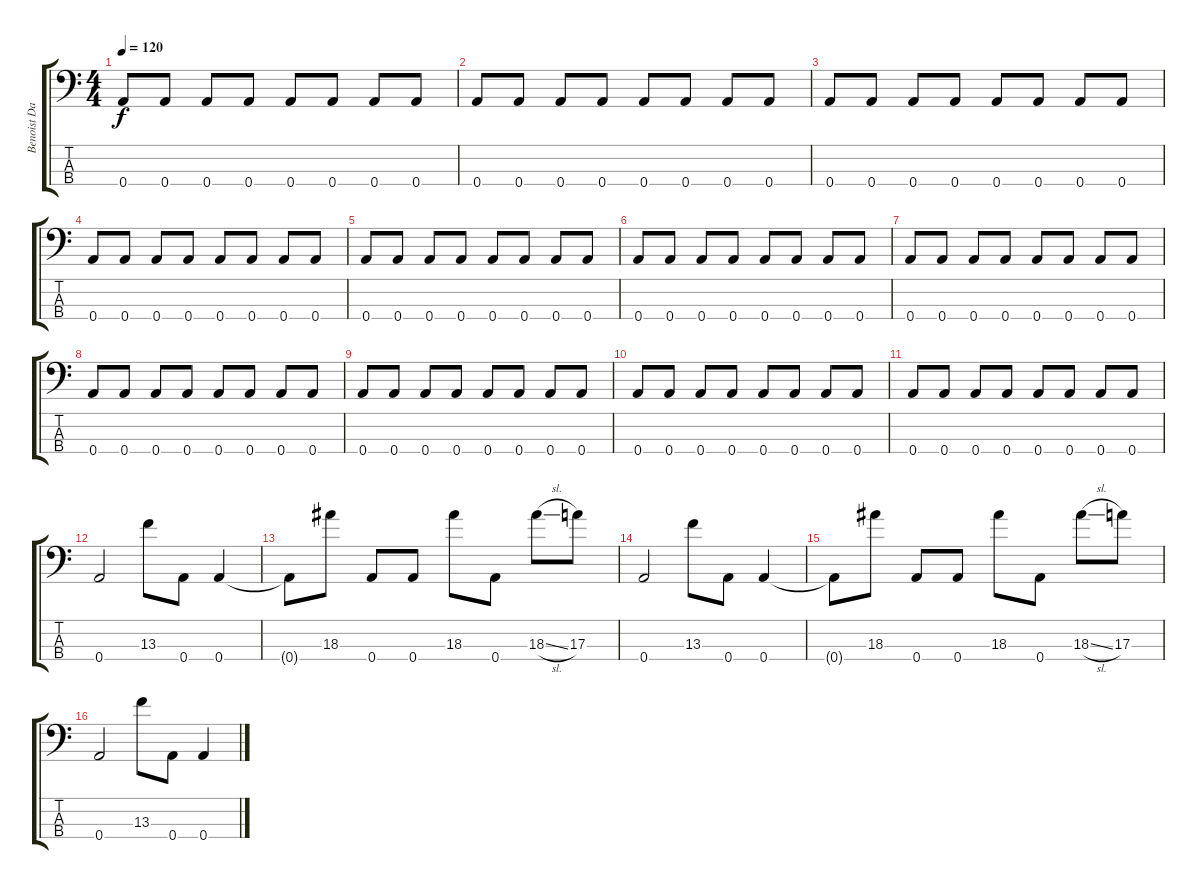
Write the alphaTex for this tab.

\track ("Benoist Danneville" "Benoist Da") {instrument electricbasspick}
\staff {score tabs}
\tuning (D3 A2 E2 A1) {hide}
\ts (4 4)
\tempo 120
\clef f4
\ks c
0.4.8{dy f} 0.4.8 0.4.8 0.4.8 0.4.8 0.4.8 0.4.8 0.4.8 |
0.4.8 0.4.8 0.4.8 0.4.8 0.4.8 0.4.8 0.4.8 0.4.8 |
0.4.8 0.4.8 0.4.8 0.4.8 0.4.8 0.4.8 0.4.8 0.4.8 |
0.4.8 0.4.8 0.4.8 0.4.8 0.4.8 0.4.8 0.4.8 0.4.8 |
0.4.8 0.4.8 0.4.8 0.4.8 0.4.8 0.4.8 0.4.8 0.4.8 |
0.4.8 0.4.8 0.4.8 0.4.8 0.4.8 0.4.8 0.4.8 0.4.8 |
0.4.8 0.4.8 0.4.8 0.4.8 0.4.8 0.4.8 0.4.8 0.4.8 |
0.4.8 0.4.8 0.4.8 0.4.8 0.4.8 0.4.8 0.4.8 0.4.8 |
0.4.8 0.4.8 0.4.8 0.4.8 0.4.8 0.4.8 0.4.8 0.4.8 |
0.4.8 0.4.8 0.4.8 0.4.8 0.4.8 0.4.8 0.4.8 0.4.8 |
0.4.8 0.4.8 0.4.8 0.4.8 0.4.8 0.4.8 0.4.8 0.4.8 |
0.4.2 13.3.8 0.4.8 0.4.4 |
0.4{t}.8 18.3.8 0.4.8 0.4.8 18.3.8 0.4.8 18.3{sl}.8 17.3.8 |
0.4.2 13.3.8 0.4.8 0.4.4 |
0.4{t}.8 18.3.8 0.4.8 0.4.8 18.3.8 0.4.8 18.3{sl}.8 17.3.8 |
0.4.2 13.3.8 0.4.8 0.4.4
